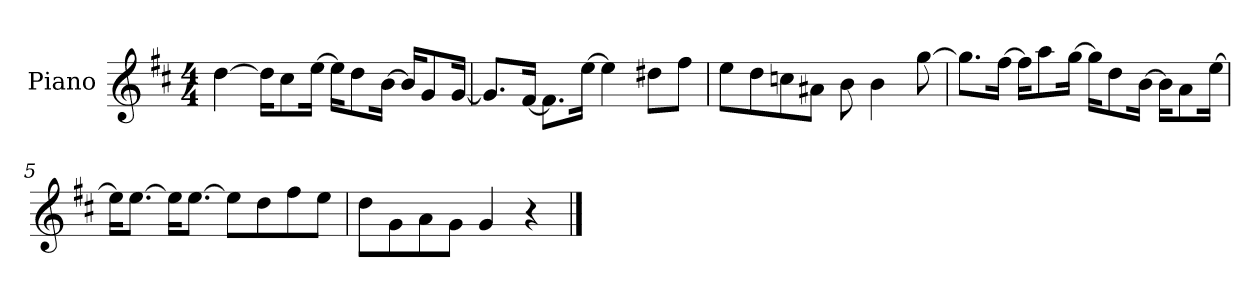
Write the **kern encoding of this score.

**kern
*part1
*staff1
*I"Piano
*I'P-no
*clefG2
*k[f#c#]
*M4/4
*MM90
=1
[4dd\
16dd\KL]
8cc#\
[16ee\Jk
16ee\KL]
8dd\
[16b\Jk
16b/KL]
8g/
[16g/Jk
=2
8.g/L]
[16f#/Jk
8.f#\L]
[16ee\Jk
4ee\]
8dd#X\L
8ff#\J
=3
8ee\L
8dd\
8ccn\
8a#X\J
8b\
4b\
[8gg\
=4
8.gg\L]
[16ff#\Jk
16ff#\KL]
8aa\
[16gg\Jk
16gg\KL]
8dd\
[16b\Jk
16b\KL]
8a\
[16ee\Jk
!!LO:LB:g=z
=5
16ee\KL]
[8.ee\J
16ee\KL]
[8.ee\J
8ee\L]
8dd\
8ff#\
8ee\J
=6
8dd\L
8g\
8a\
8g\J
4g/
4r
==
*-
